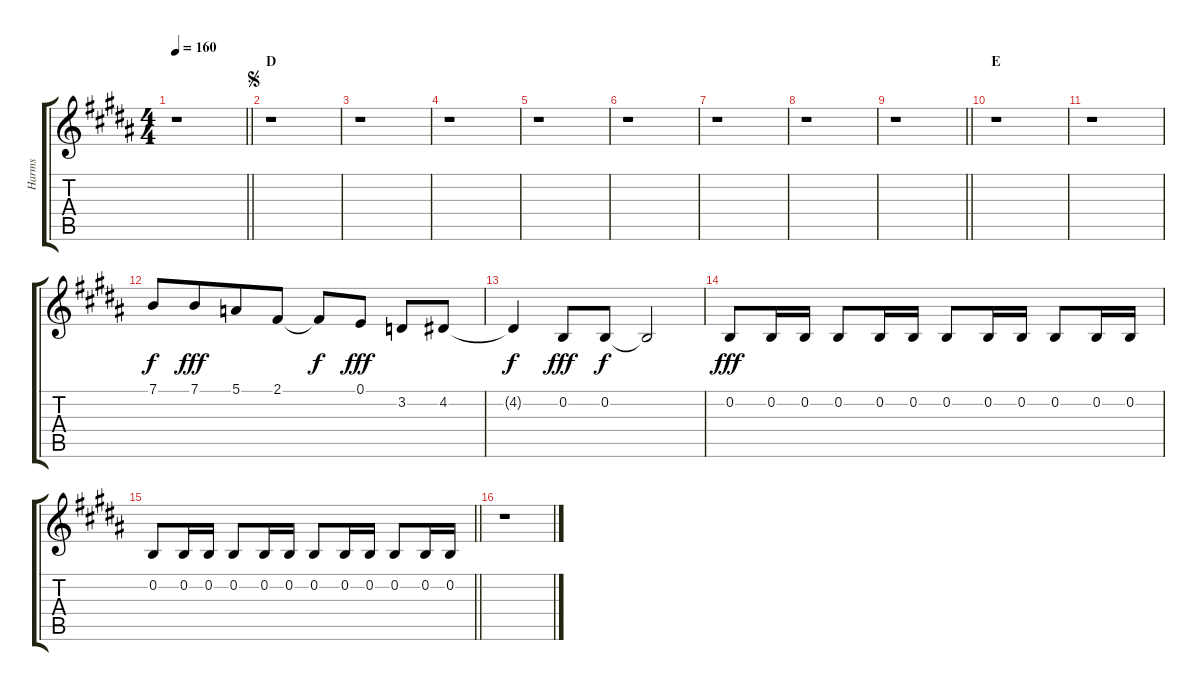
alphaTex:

\track ("Harms" "Harms") {instrument harmonica}
\staff {score tabs}
\tuning (E4 B3 G3 D3 A2 E2) {hide}
\ts (4 4)
\tempo 160
\clef g2
\barLineRight lightlight
\ks b
r.1{dy f} |
\section ("" "D")
\jump segno
r.1 |
r.1 |
r.1 |
r.1 |
r.1 |
r.1 |
r.1 |
\barLineRight lightlight
r.1 |
\section ("" "E")
r.1 |
r.1 |
7.1.8 7.1.8{dy fff beam merge} 5.1.8 2.1.8 2.1{t}.8{dy f} 0.1.8{dy fff} 3.2.8 4.2.8 |
4.2{t}.4{dy f} 0.2.8{dy fff} 0.2.8{dy f} 0.2{t}.2 |
0.2.8{dy fff} 0.2.16 0.2.16 0.2.8 0.2.16 0.2.16 0.2.8 0.2.16 0.2.16 0.2.8 0.2.16 0.2.16 |
\barLineRight lightlight
0.2.8 0.2.16 0.2.16 0.2.8 0.2.16 0.2.16 0.2.8 0.2.16 0.2.16 0.2.8 0.2.16 0.2.16 |
r.1
